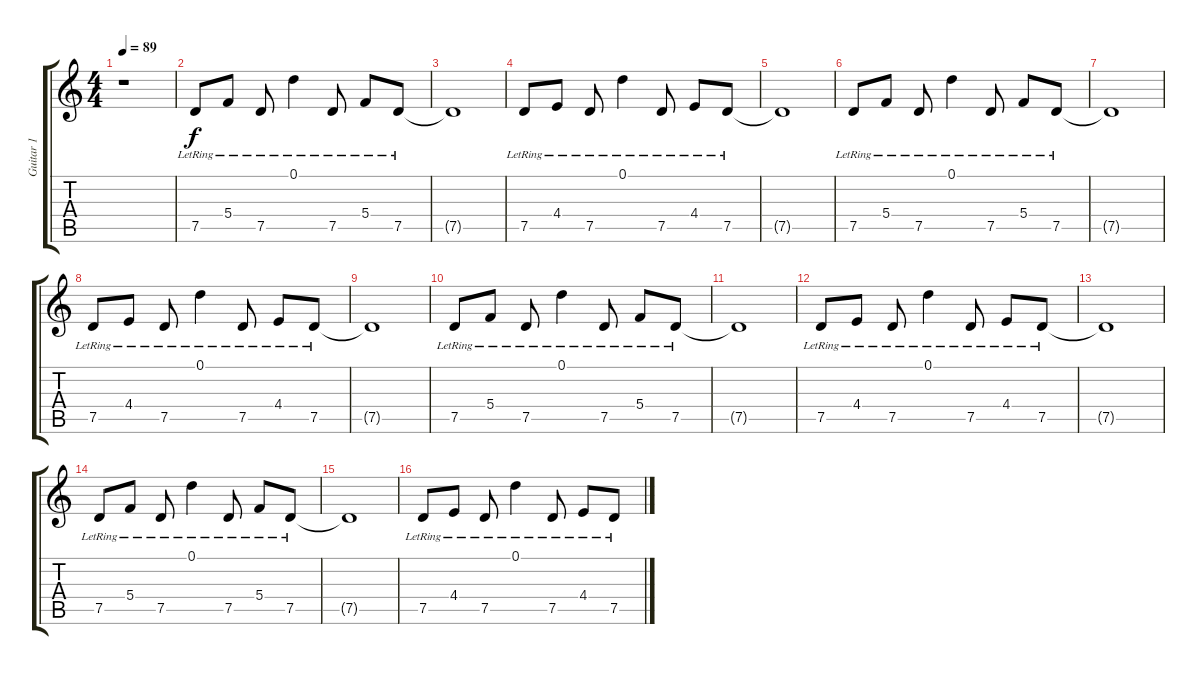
\track ("Guitar 1" "Guitar 1") {instrument distortionguitar}
\staff {score tabs}
\tuning (D4 A3 F3 C3 G2 D2) {hide}
\ts (4 4)
\tempo 89
\clef g2
\ks c
r.1{dy f instrument distortionguitar} |
7.5{lr}.8{instrument electricguitarclean} 5.4{lr}.8 7.5{lr}.8 0.1{lr}.4 7.5{lr}.8 5.4{lr}.8 7.5{lr}.8 |
7.5{t}.1 |
7.5{lr}.8 4.4{lr}.8 7.5{lr}.8 0.1{lr}.4 7.5{lr}.8 4.4{lr}.8 7.5{lr}.8 |
7.5{t}.1 |
7.5{lr}.8 5.4{lr}.8 7.5{lr}.8 0.1{lr}.4 7.5{lr}.8 5.4{lr}.8 7.5{lr}.8 |
7.5{t}.1 |
7.5{lr}.8 4.4{lr}.8 7.5{lr}.8 0.1{lr}.4 7.5{lr}.8 4.4{lr}.8 7.5{lr}.8 |
7.5{t}.1 |
7.5{lr}.8 5.4{lr}.8 7.5{lr}.8 0.1{lr}.4 7.5{lr}.8 5.4{lr}.8 7.5{lr}.8 |
7.5{t}.1 |
7.5{lr}.8 4.4{lr}.8 7.5{lr}.8 0.1{lr}.4 7.5{lr}.8 4.4{lr}.8 7.5{lr}.8 |
7.5{t}.1 |
7.5{lr}.8 5.4{lr}.8 7.5{lr}.8 0.1{lr}.4 7.5{lr}.8 5.4{lr}.8 7.5{lr}.8 |
7.5{t}.1 |
7.5{lr}.8 4.4{lr}.8 7.5{lr}.8 0.1{lr}.4 7.5{lr}.8 4.4{lr}.8 7.5{lr}.8
